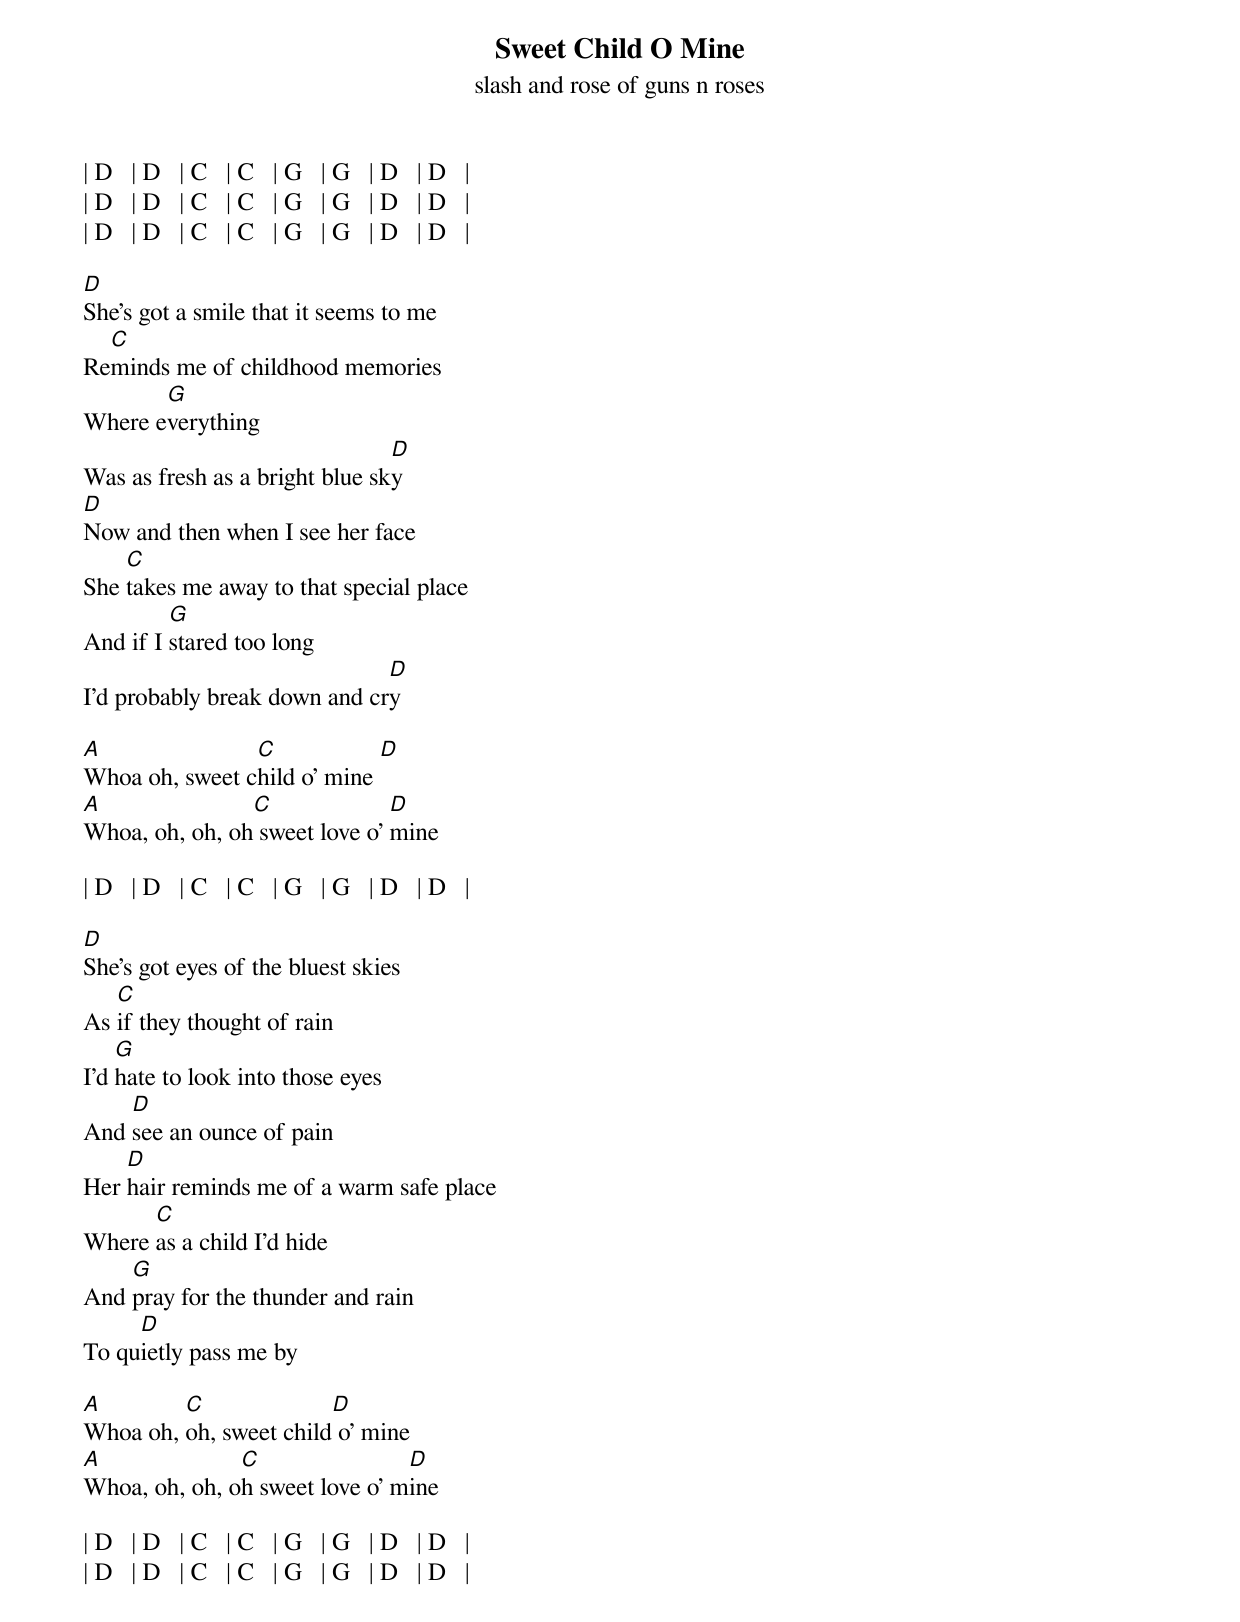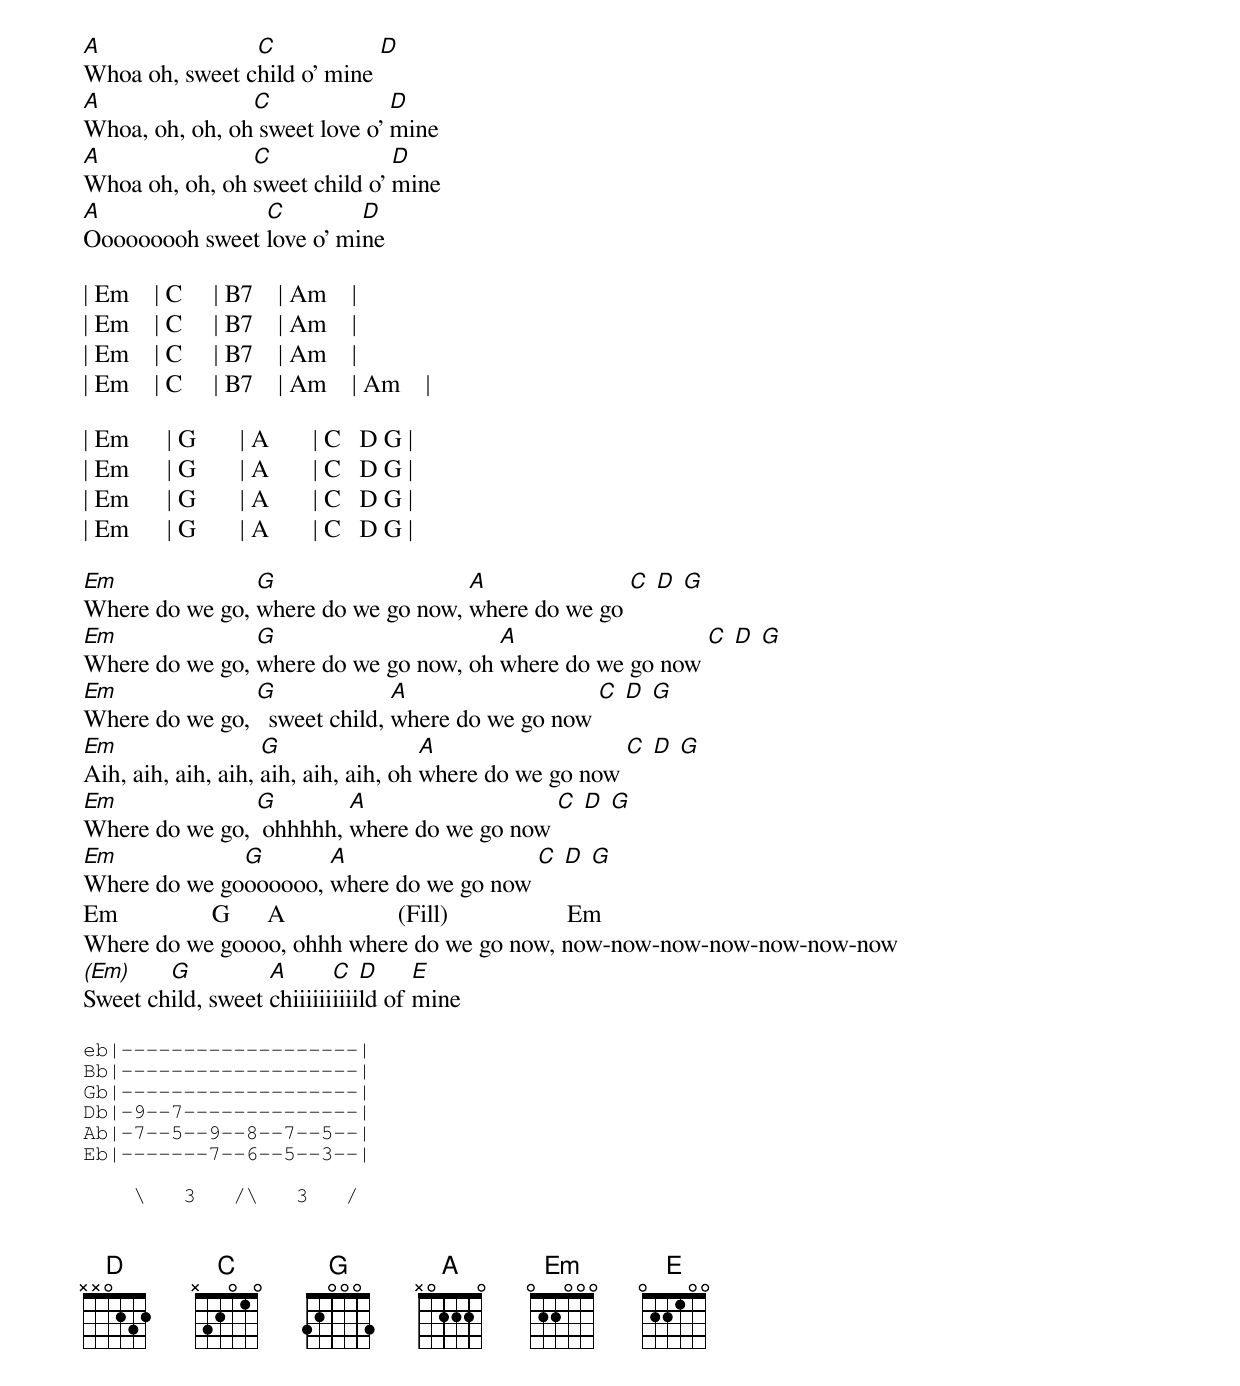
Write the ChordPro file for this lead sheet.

{title: Sweet Child O Mine}
{subtitle: slash and rose of guns n roses}

| D   | D   | C   | C   | G   | G   | D   | D   |
| D   | D   | C   | C   | G   | G   | D   | D   |
| D   | D   | C   | C   | G   | G   | D   | D   |

[D]She's got a smile that it seems to me
Re[C]minds me of childhood memories
Where e[G]verything
Was as fresh as a bright blue sk[D]y
[D]Now and then when I see her face
She [C]takes me away to that special place
And if I [G]stared too long
I'd probably break down and cr[D]y

[A]Whoa oh, sweet c[C]hild o' mine [D]
[A]Whoa, oh, oh, oh[C] sweet love o' [D]mine

| D   | D   | C   | C   | G   | G   | D   | D   |

[D]She's got eyes of the bluest skies
As [C]if they thought of rain
I'd [G]hate to look into those eyes
And [D]see an ounce of pain
Her [D]hair reminds me of a warm safe place
Where [C]as a child I'd hide
And [G]pray for the thunder and rain
To qu[D]ietly pass me by

[A]Whoa oh, [C]oh, sweet child[D] o' mine
[A]Whoa, oh, oh, o[C]h sweet love o' m[D]ine

| D   | D   | C   | C   | G   | G   | D   | D   |
| D   | D   | C   | C   | G   | G   | D   | D   |

[A]Whoa oh, sweet c[C]hild o' mine [D]
[A]Whoa, oh, oh, oh[C] sweet love o' [D]mine
[A]Whoa oh, oh, oh [C]sweet child o' [D]mine
[A]Ooooooooh sweet [C]love o' mi[D]ne

| Em    | C     | B7    | Am    |
| Em    | C     | B7    | Am    |
| Em    | C     | B7    | Am    |
| Em    | C     | B7    | Am    | Am    |

| Em      | G       | A       | C   D G |
| Em      | G       | A       | C   D G |
| Em      | G       | A       | C   D G |
| Em      | G       | A       | C   D G |

[Em]Where do we go, [G]where do we go now, [A]where do we go [C] [D] [G]
[Em]Where do we go, [G]where do we go now, oh [A]where do we go now [C] [D] [G]
[Em]Where do we go, [G]  sweet child, [A]where do we go now [C] [D] [G]
[Em]Aih, aih, aih, aih, [G]aih, aih, aih, oh [A]where do we go now [C] [D] [G]
[Em]Where do we go, [G] ohhhhh, [A]where do we go now [C] [D] [G]
[Em]Where do we go[G]oooooo, [A]where do we go now [C] [D] [G]
Em               G      A                  (Fill)                   Em
Where do we goooo, ohhh where do we go now, now-now-now-now-now-now-now
[(Em)]Sweet ch[G]ild, sweet [A]chiiiiii[C]iiii[D]ld of [E]mine

{sot}
eb|-------------------|
Bb|-------------------|
Gb|-------------------|
Db|-9--7--------------|
Ab|-7--5--9--8--7--5--|
Eb|-------7--6--5--3--|

    \   3   /\   3   /

{eot}

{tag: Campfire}
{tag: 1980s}
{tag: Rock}
